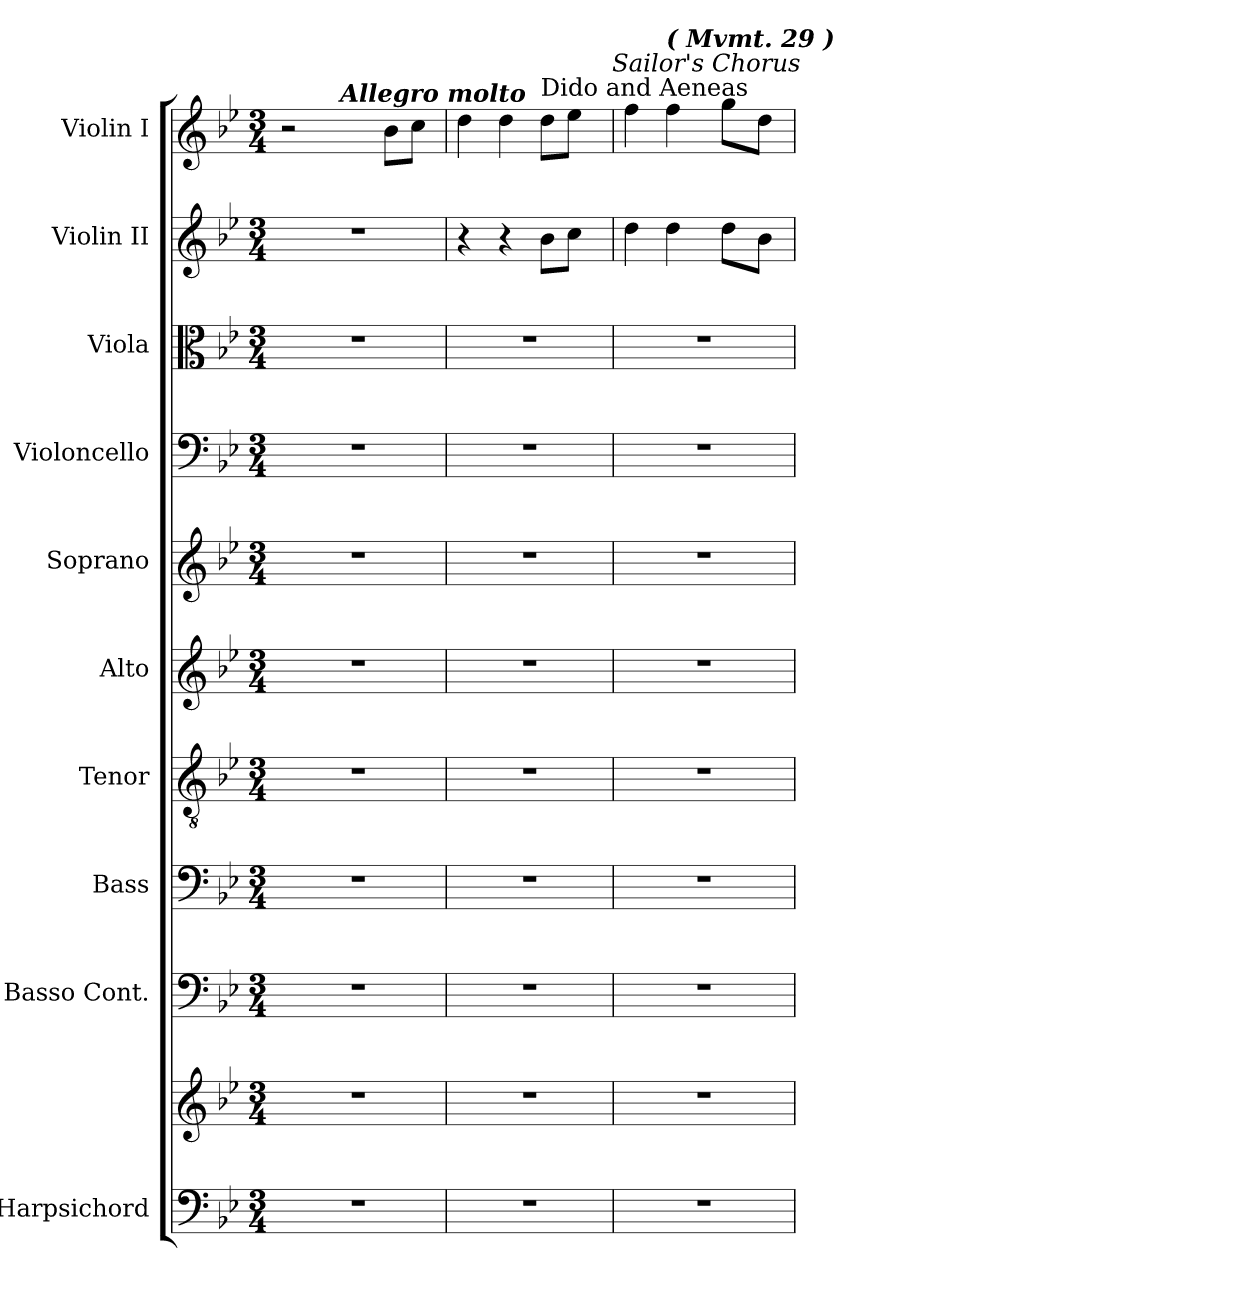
**kern	**kern	**kern	**kern	**kern	**kern	**kern	**kern	**kern	**kern	**kern
*part10	*part10	*part9	*part8	*part7	*part6	*part5	*part4	*part3	*part2	*part1
*staff11	*staff10	*staff9	*staff8	*staff7	*staff6	*staff5	*staff4	*staff3	*staff2	*staff1
*I"Harpsichord	*	*I"Basso Cont.	*I"Bass	*I"Tenor	*I"Alto	*I"Soprano	*I"Violoncello	*I"Viola	*I"Violin II	*I"Violin I
*I'Hpsd.	*	*	*I'B.	*I'T.	*I'A.	*I'S.	*I'Vc.	*	*	*
!!LO:PB:g=z
*clefF4	*clefG2	*clefF4	*clefF4	*clefGv2	*clefG2	*clefG2	*clefF4	*clefC3	*clefG2	*clefG2
*	*	*	*	*ITrd7c12	*	*	*	*	*	*
*k[b-e-]	*k[b-e-]	*k[b-e-]	*k[b-e-]	*k[b-e-]	*k[b-e-]	*k[b-e-]	*k[b-e-]	*k[b-e-]	*k[b-e-]	*k[b-e-]
*B-:	*B-:	*B-:	*B-:	*B-:	*B-:	*B-:	*B-:	*B-:	*B-:	*B-:
*M3/4	*M3/4	*M3/4	*M3/4	*M3/4	*M3/4	*M3/4	*M3/4	*M3/4	*M3/4	*M3/4
*MM140	*MM140	*MM140	*MM140	*MM140	*MM140	*MM140	*MM140	*MM140	*MM140	*MM140
=1	=1	=1	=1	=1	=1	=1	=1	=1	=1	=1
!	!	!	!	!	!	!	!	!	!	!LO:TX:a:B:t=Editor&colon; John Henry Fowler
!	!	!	!	!	!	!	!	!	!	!LO:TX:a:Bi:t=( Revision&colon;  6-3-2006 )
!LO:N:vis=1	!LO:N:vis=1	!LO:N:vis=1	!LO:N:vis=1	!LO:N:vis=1	!LO:N:vis=1	!LO:N:vis=1	!LO:N:vis=1	!LO:N:vis=1	!LO:N:vis=1	!
*	*	*	*	*	*	*	*	*	*	*^
2.r	2.r	2.r	2.r	2.r	2.r	2.r	2.r	2.r	2.r	2r	8ryy
.	.	.	.	.	.	.	.	.	.	.	16ryy
.	.	.	.	.	.	.	.	.	.	.	32ryy
.	.	.	.	.	.	.	.	.	.	.	512ryy
!	!	!	!	!	!	!	!	!	!	!	!LO:TX:a:Bi:t=Allegro molto
.	.	.	.	.	.	.	.	.	.	.	2ryy
.	.	.	.	.	.	.	.	.	.	8b-i\L	.
.	.	.	.	.	.	.	.	.	.	8cci\J	.
.	.	.	.	.	.	.	.	.	.	.	64...ryy
=2	=2	=2	=2	=2	=2	=2	=2	=2	=2	=2	=2
!LO:N:vis=1	!LO:N:vis=1	!LO:N:vis=1	!LO:N:vis=1	!LO:N:vis=1	!LO:N:vis=1	!LO:N:vis=1	!LO:N:vis=1	!LO:N:vis=1	!	!	!
2.r	2.r	2.r	2.r	2.r	2.r	2.r	2.r	2.r	4r	4ddi\	2ryy
.	.	.	.	.	.	.	.	.	4r	4ddi\	.
!	!	!	!	!	!	!	!	!	!	!LO:TX:a:t=Dido and Aeneas	!
.	.	.	.	.	.	.	.	.	8b-i\L	8ddi\L	8ryy
.	.	.	.	.	.	.	.	.	8cci\J	8ee-i\J	16ryy
.	.	.	.	.	.	.	.	.	.	.	32ryy
.	.	.	.	.	.	.	.	.	.	.	64ryy
.	.	.	.	.	.	.	.	.	.	.	128...ryy
!	!	!	!	!	!	!	!	!	!	!	!LO:TX:a:i:t=Sailor's Chorus
.	.	.	.	.	.	.	.	.	.	.	1024ryy
=3	=3	=3	=3	=3	=3	=3	=3	=3	=3	=3	=3
!LO:N:vis=1	!LO:N:vis=1	!LO:N:vis=1	!LO:N:vis=1	!LO:N:vis=1	!LO:N:vis=1	!LO:N:vis=1	!LO:N:vis=1	!LO:N:vis=1	!	!	!
*	*	*	*	*	*	*	*	*	*	*v	*v
2.r	2.r	2.r	2.r	2.r	2.r	2.r	2.r	2.r	4ddi\	4ffi\
!	!	!	!	!	!	!	!	!	!	!LO:TX:a:Bi:t=( Mvmt. 29 )
.	.	.	.	.	.	.	.	.	4ddi\	4ffi\
.	.	.	.	.	.	.	.	.	8ddi\L	8ggi\L
.	.	.	.	.	.	.	.	.	8b-i\J	8ddi\J
=	=	=	=	=	=	=	=	=	=	=
*-	*-	*-	*-	*-	*-	*-	*-	*-	*-	*-
